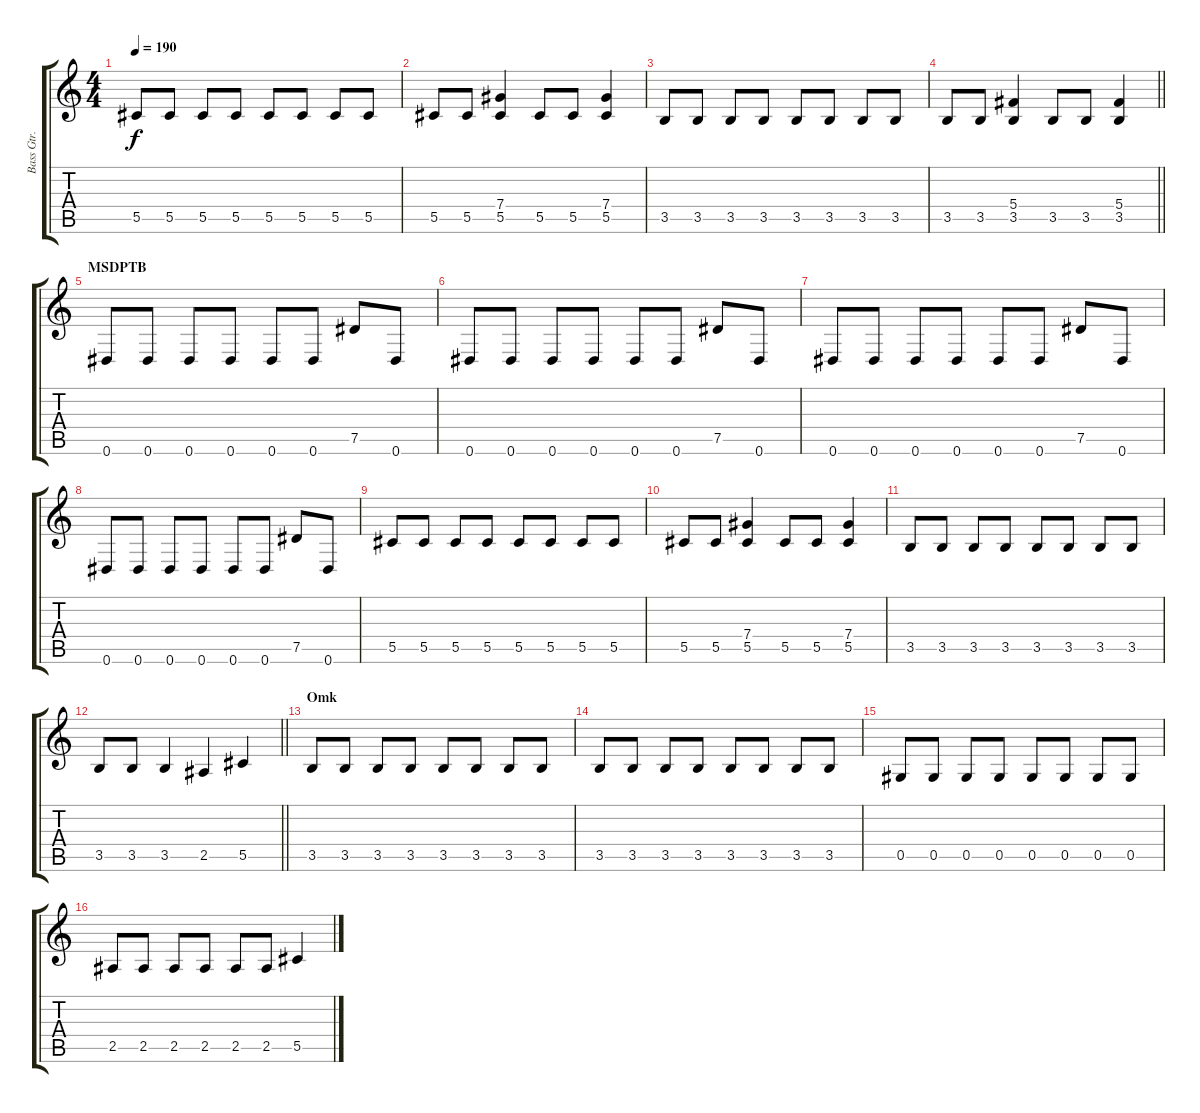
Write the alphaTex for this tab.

\track ("Bass Gtr." "Bass Gtr.") {instrument electricbassfinger}
\staff {score tabs}
\tuning (Eb4 Bb3 Gb3 Db3 Ab2 Eb2) {hide}
\ts (4 4)
\tempo 190
\clef g2
\ks c
5.5.8{dy f} 5.5.8 5.5.8 5.5.8 5.5.8 5.5.8 5.5.8 5.5.8 |
5.5.8 5.5.8 (7.4 5.5).4 5.5.8 5.5.8 (7.4 5.5).4 |
3.5.8 3.5.8 3.5.8 3.5.8 3.5.8 3.5.8 3.5.8 3.5.8 |
\barLineRight lightlight
3.5.8 3.5.8 (5.4 3.5).4 3.5.8 3.5.8 (5.4 3.5).4 |
\section ("" "MSDPTB")
0.6.8 0.6.8 0.6.8 0.6.8 0.6.8 0.6.8 7.5.8 0.6.8 |
0.6.8 0.6.8 0.6.8 0.6.8 0.6.8 0.6.8 7.5.8 0.6.8 |
0.6.8 0.6.8 0.6.8 0.6.8 0.6.8 0.6.8 7.5.8 0.6.8 |
0.6.8 0.6.8 0.6.8 0.6.8 0.6.8 0.6.8 7.5.8 0.6.8 |
5.5.8 5.5.8 5.5.8 5.5.8 5.5.8 5.5.8 5.5.8 5.5.8 |
5.5.8 5.5.8 (7.4 5.5).4 5.5.8 5.5.8 (7.4 5.5).4 |
3.5.8 3.5.8 3.5.8 3.5.8 3.5.8 3.5.8 3.5.8 3.5.8 |
\barLineRight lightlight
3.5.8 3.5.8 3.5.4 2.5.4 5.5.4 |
\section ("" "Omk")
3.5.8 3.5.8 3.5.8 3.5.8 3.5.8 3.5.8 3.5.8 3.5.8 |
3.5.8 3.5.8 3.5.8 3.5.8 3.5.8 3.5.8 3.5.8 3.5.8 |
0.5.8 0.5.8 0.5.8 0.5.8 0.5.8 0.5.8 0.5.8 0.5.8 |
2.5.8 2.5.8 2.5.8 2.5.8 2.5.8 2.5.8 5.5.4
